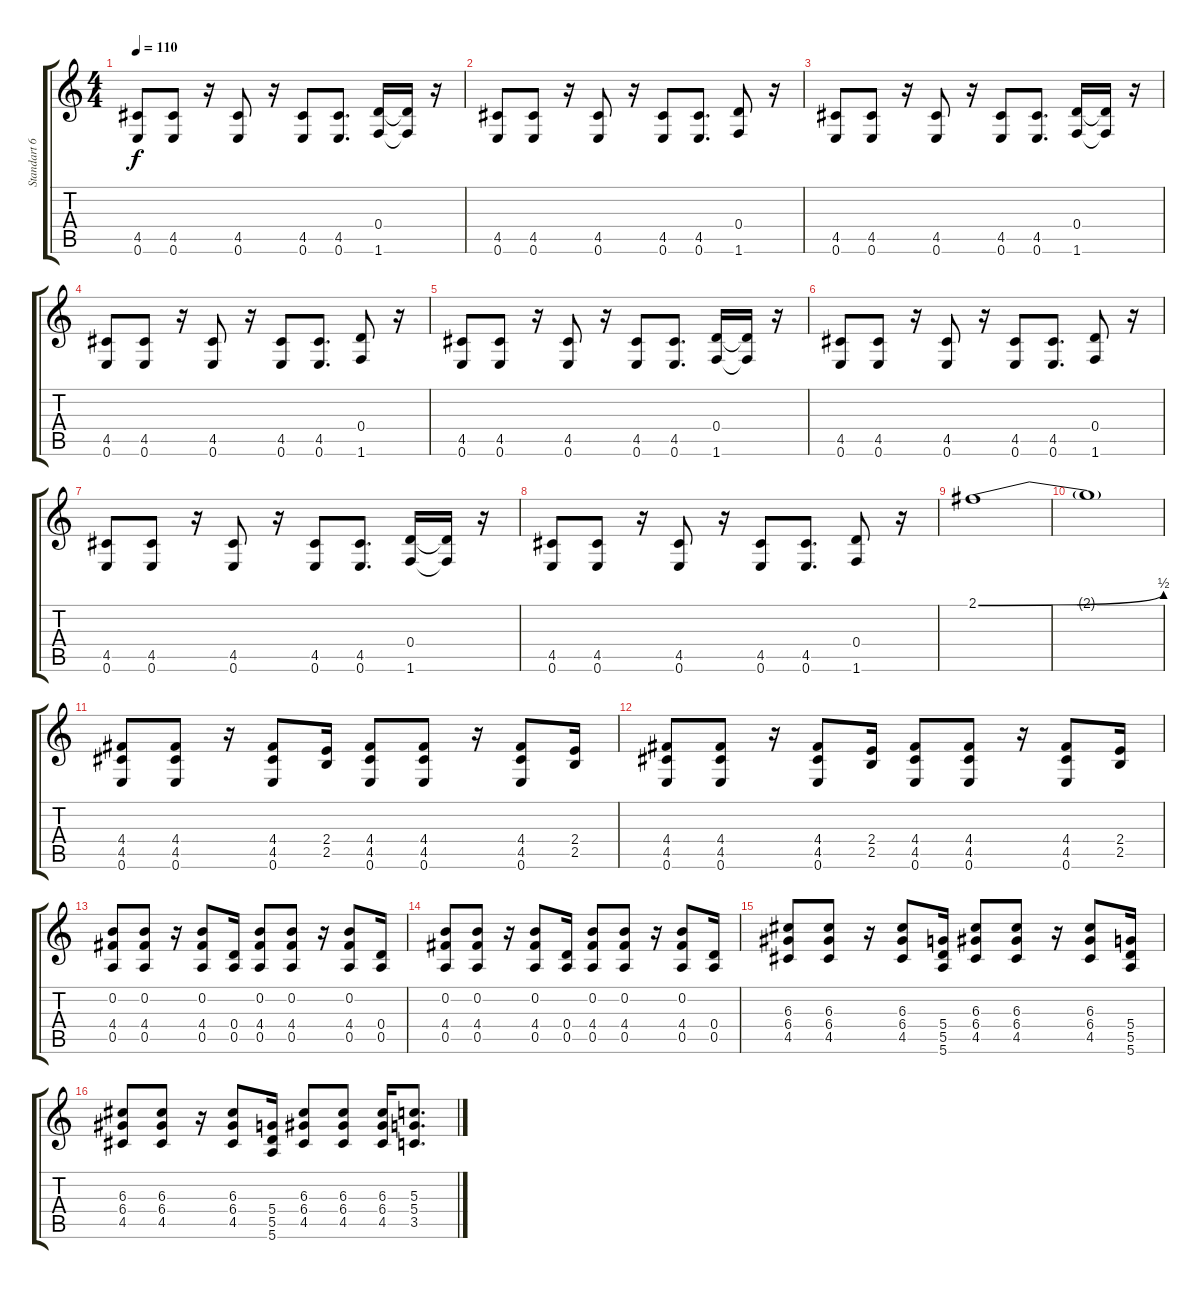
\track ("Standart 6 Strings Electric Guitar" "Standart 6") {instrument distortionguitar}
\staff {score tabs}
\tuning (E4 B3 G3 D3 A2 E2) {hide}
\ts (4 4)
\tempo 110
\clef g2
\ks c
(4.5 0.6).8{dy f} (4.5 0.6).8 r.16 (4.5 0.6).8 r.16 (4.5 0.6).8 (4.5 0.6).8{d} (0.4 1.6).16 (0.4{t} 1.6{t}).16 r.16 |
(4.5 0.6).8 (4.5 0.6).8 r.16 (4.5 0.6).8 r.16 (4.5 0.6).8 (4.5 0.6).8{d} (0.4 1.6).8 r.16 |
(4.5 0.6).8 (4.5 0.6).8 r.16 (4.5 0.6).8 r.16 (4.5 0.6).8 (4.5 0.6).8{d} (0.4 1.6).16 (0.4{t} 1.6{t}).16 r.16 |
(4.5 0.6).8 (4.5 0.6).8 r.16 (4.5 0.6).8 r.16 (4.5 0.6).8 (4.5 0.6).8{d} (0.4 1.6).8 r.16 |
(4.5 0.6).8 (4.5 0.6).8 r.16 (4.5 0.6).8 r.16 (4.5 0.6).8 (4.5 0.6).8{d} (0.4 1.6).16 (0.4{t} 1.6{t}).16 r.16 |
(4.5 0.6).8 (4.5 0.6).8 r.16 (4.5 0.6).8 r.16 (4.5 0.6).8 (4.5 0.6).8{d} (0.4 1.6).8 r.16 |
(4.5 0.6).8 (4.5 0.6).8 r.16 (4.5 0.6).8 r.16 (4.5 0.6).8 (4.5 0.6).8{d} (0.4 1.6).16 (0.4{t} 1.6{t}).16 r.16 |
(4.5 0.6).8 (4.5 0.6).8 r.16 (4.5 0.6).8 r.16 (4.5 0.6).8 (4.5 0.6).8{d} (0.4 1.6).8 r.16 |
2.1{be (bend 0 0 60 2)}.1{volume 8} |
2.1{t}.1 |
(4.4 4.5 0.6).8{volume 15 instrument distortionguitar} (4.4 4.5 0.6).8 r.16 (4.4 4.5 0.6).8 (2.4 2.5).16 (4.4 4.5 0.6).8 (4.4 4.5 0.6).8 r.16 (4.4 4.5 0.6).8 (2.4 2.5).16 |
(4.4 4.5 0.6).8 (4.4 4.5 0.6).8 r.16 (4.4 4.5 0.6).8 (2.4 2.5).16 (4.4 4.5 0.6).8 (4.4 4.5 0.6).8 r.16 (4.4 4.5 0.6).8 (2.4 2.5).16 |
(0.2 4.4 0.5).8 (0.2 4.4 0.5).8 r.16 (0.2 4.4 0.5).8 (0.4 0.5).16 (0.2 4.4 0.5).8 (0.2 4.4 0.5).8 r.16 (0.2 4.4 0.5).8 (0.4 0.5).16 |
(0.2 4.4 0.5).8 (0.2 4.4 0.5).8 r.16 (0.2 4.4 0.5).8 (0.4 0.5).16 (0.2 4.4 0.5).8 (0.2 4.4 0.5).8 r.16 (0.2 4.4 0.5).8 (0.4 0.5).16 |
(6.3 6.4 4.5).8 (6.3 6.4 4.5).8 r.16 (6.3 6.4 4.5).8 (5.4 5.5 5.6).16 (6.3 6.4 4.5).8 (6.3 6.4 4.5).8 r.16 (6.3 6.4 4.5).8 (5.4 5.5 5.6).16 |
(6.3 6.4 4.5).8 (6.3 6.4 4.5).8 r.16 (6.3 6.4 4.5).8 (5.4 5.5 5.6).16 (6.3 6.4 4.5).8 (6.3 6.4 4.5).8 (6.3 6.4 4.5).16 (5.3 5.4 3.5).8{d}
